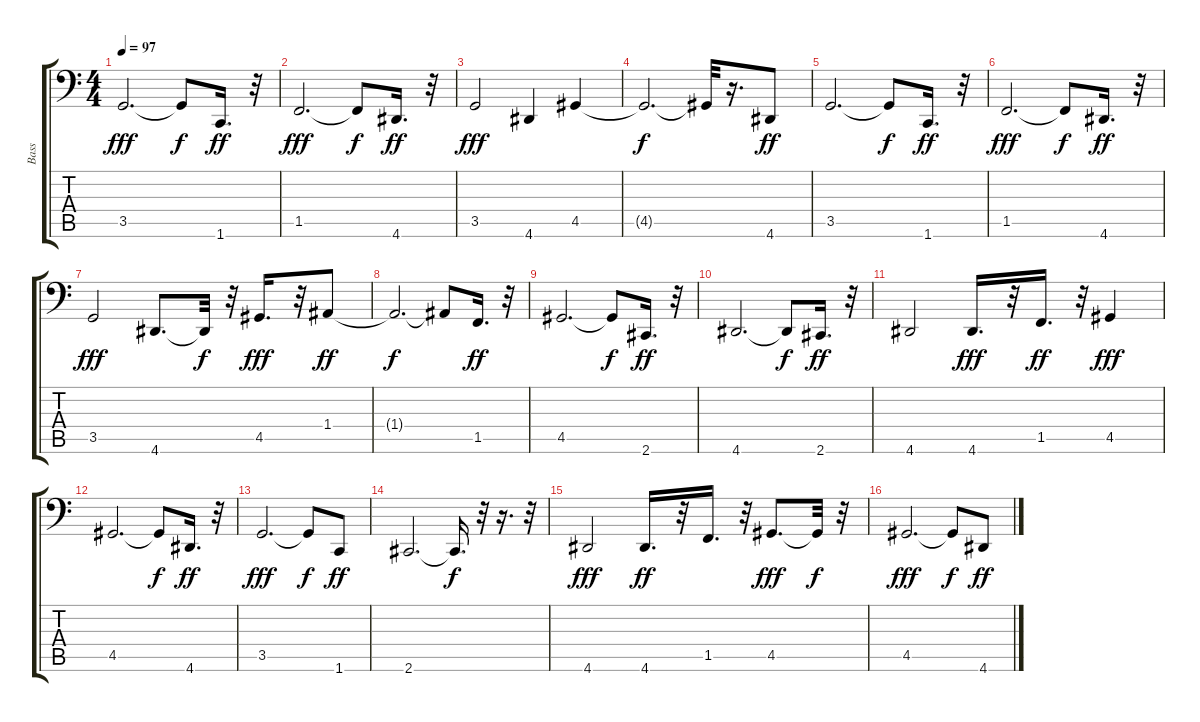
\track ("Bass" "Bass") {instrument synthbass1}
\staff {score tabs}
\tuning (C3 G2 D2 A1 E1 B0) {hide}
\ts (4 4)
\tempo 97
\clef f4
\ks c
3.5.2{d dy fff} 3.5{t}.8{dy f} 1.6.16{d dy ff} r.32 |
1.5.2{d dy fff} 1.5{t}.8{dy f} 4.6.16{d dy ff} r.32 |
3.5.2{dy fff} 4.6.4 4.5.4 |
4.5{t}.2{d dy f} 4.5{t}.32 r.16{d} 4.6.8{dy ff} |
3.5.2{d} 3.5{t}.8{dy f} 1.6.16{d dy ff} r.32 |
1.5.2{d dy fff} 1.5{t}.8{dy f} 4.6.16{d dy ff} r.32 |
3.5.2{dy fff} 4.6.8{d} 4.6{t}.32{dy f} r.32 4.5.16{d dy fff} r.32 1.4.8{dy ff} |
1.4{t}.2{d dy f} 1.4{t}.8 1.5.16{d dy ff} r.32 |
4.5.2{d} 4.5{t}.8{dy f} 2.6.16{d dy ff} r.32 |
4.6.2{d} 4.6{t}.8{dy f} 2.6.16{d dy ff} r.32 |
4.6.2 4.6.16{d dy fff} r.32 1.5.16{d dy ff} r.32 4.5.4{dy fff} |
4.5.2{d} 4.5{t}.8{dy f} 4.6.16{d dy ff} r.32 |
3.5.2{d dy fff} 3.5{t}.8{dy f} 1.6.8{dy ff} |
2.6.2{d} 2.6{t}.16{d dy f} r.32 r.16{d} r.32 |
4.6.2{dy fff} 4.6.16{d dy ff} r.32 1.5.16{d} r.32 4.5.8{d dy fff} 4.5{t}.32{dy f} r.32 |
4.5.2{d dy fff} 4.5{t}.8{dy f} 4.6.8{dy ff}
